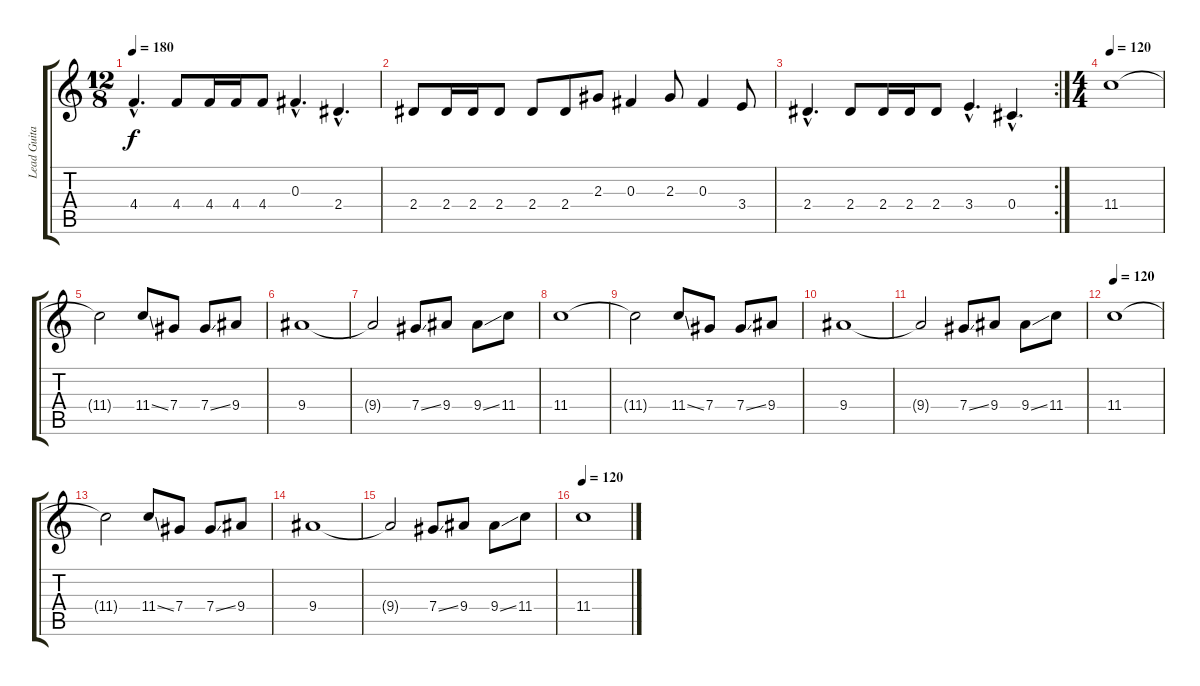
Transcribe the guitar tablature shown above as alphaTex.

\track ("Lead Guitar 1" "Lead Guita") {instrument distortionguitar}
\staff {score tabs}
\tuning (Eb4 Bb3 Gb3 Db3 Ab2 Eb2) {hide}
\ts (12 8)
\tempo 180
\clef g2
\ks c
4.4{hac}.4{d dy f} 4.4.8 4.4.16 4.4.16 4.4.8 0.3{hac}.4{d} 2.4{hac}.4{d} |
2.4.8 2.4.16 2.4.16 2.4.8 2.4.8 2.4.8 2.3.8 0.3.4 2.3.8 0.3.4 3.4.8 |
\rc 2
2.4{hac}.4{d} 2.4.8 2.4.16 2.4.16 2.4.8 3.4{hac}.4{d} 0.4{hac}.4{d} |
\ts (4 4)
\tempo 120
11.4.1 |
11.4{t}.2 11.4{ss}.8 7.4.8 7.4{ss}.8 9.4.8 |
9.4.1 |
9.4{t}.2 7.4{ss}.8 9.4.8 9.4{ss}.8 11.4.8 |
11.4.1 |
11.4{t}.2 11.4{ss}.8 7.4.8 7.4{ss}.8 9.4.8 |
9.4.1 |
9.4{t}.2 7.4{ss}.8 9.4.8 9.4{ss}.8 11.4.8 |
\tempo 120
11.4.1 |
11.4{t}.2 11.4{ss}.8 7.4.8 7.4{ss}.8 9.4.8 |
9.4.1 |
9.4{t}.2 7.4{ss}.8 9.4.8 9.4{ss}.8 11.4.8 |
\tempo 120
11.4.1
